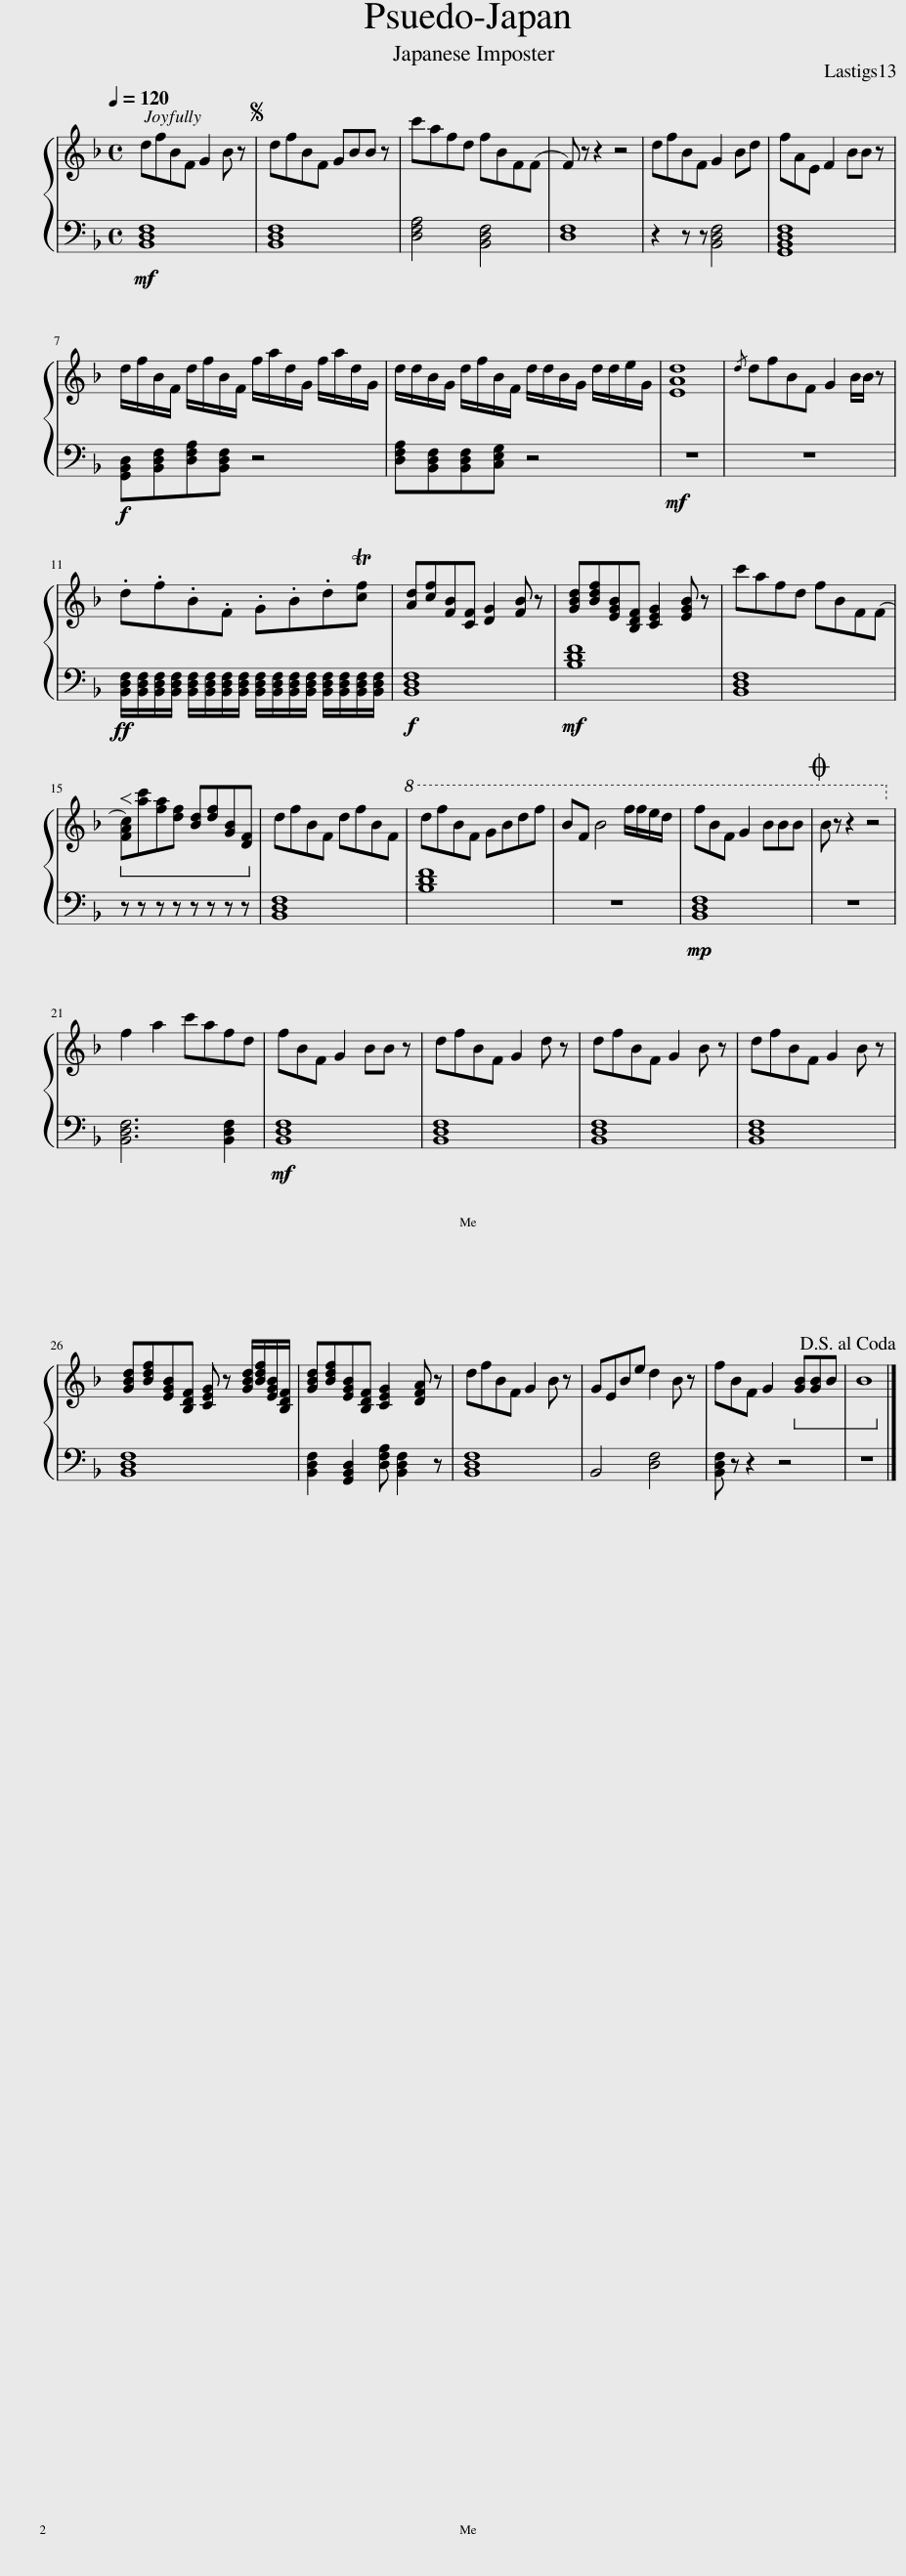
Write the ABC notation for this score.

X:1
%%score { 1 | 2 }
L:1/8
Q:1/4=120
M:4/4
I:linebreak $
K:F
V:1 treble
V:2 bass
V:1
 dfBF G2 B z |S dfBF GBB z | c'afd fBF(F | F) z z2 z4 | dfBF G2 Bd | %5
 fAE F2 BB z |$ d/f/B/F/ d/f/B/F/ f/a/d/G/ f/a/d/G/ | d/d/B/G/ d/f/B/F/ d/d/B/G/ d/d/e/G/ | [EAd]8 |{/d} dfBF G2 B/B/ z |$ %10
 .d.f.B.F .G.B.dT[cf] | [Ad][cf][FB][CF] [DG]2 [FB] z | [GBd][Bdf][EGB][B,DF] [CEG]2 [EGB] z | c'afd fBF(F |$!ped! [FAc])[ac'][fa][df] [Bd][df][GB][DF]!ped-up! | %15
 dfBF dfB!8va(!f | d'f'bf gbd'f' | bf b4 f'/f'/e'/d'/ | f'bf g2 bbb |O b z z2 z4!8va)! |$ %20
 f2 a2 c'afd | fBF G2 BB z | dfBF G2 d z | dfBF G2 B z | dfBF G2 B z |$ %25
 [GBd][Bdf][EGB][B,DF] [CEG] z [GBd]/[Bdf]/[EGB]/[B,DF]/ | [GBd][Bdf][EGB][B,DF] [CEG]2 [DFA] z | dfBF G2 B z | GEBe d2 B z | fBF G2!ped! [GB][GB]B | %30
 B8!ped-up!!D.S.! |] %31
V:2
!mf! [B,,D,F,]8 | [B,,D,F,]8 | [D,F,A,]4 [B,,D,F,]4 | [D,F,]8 | z2 z z [B,,D,F,]4 | %5
 [G,,B,,D,F,]8 |$!f! [G,,B,,D,][B,,D,F,][D,F,A,][B,,D,F,] z4 | [D,F,A,][B,,D,F,][B,,D,F,][C,E,G,] z4 |!mf! z8 | z8 |$ %10
!ff! [B,,D,F,]/[B,,D,F,]/[B,,D,F,]/[B,,D,F,]/ [B,,D,F,]/[B,,D,F,]/[B,,D,F,]/[B,,D,F,]/ [B,,D,F,]/[B,,D,F,]/[B,,D,F,]/[B,,D,F,]/ [B,,D,F,]/[B,,D,F,]/[B,,D,F,]/[B,,D,F,]/ |!f! [B,,D,F,]8 |!mf! [B,DF]8 | [B,,D,F,]8 |$ z z z z z z z z | %15
 [B,,D,F,]8 | [B,DF]8 | z8 |!mp! [B,,D,F,]8 | z8 |$ %20
 [B,,D,F,]6 [B,,D,F,]2 |!mf! [B,,D,F,]8 | [B,,D,F,]8 | [B,,D,F,]8 | [B,,D,F,]8 |$ %25
 [B,,D,F,]8 | [B,,D,F,]2 [G,,B,,D,]2 [D,F,A,] [B,,D,F,]2 z | [B,,D,F,]8 | B,,4 [D,F,]4 | [B,,D,F,] z z2 z4 | %30
 z8 |] %31
